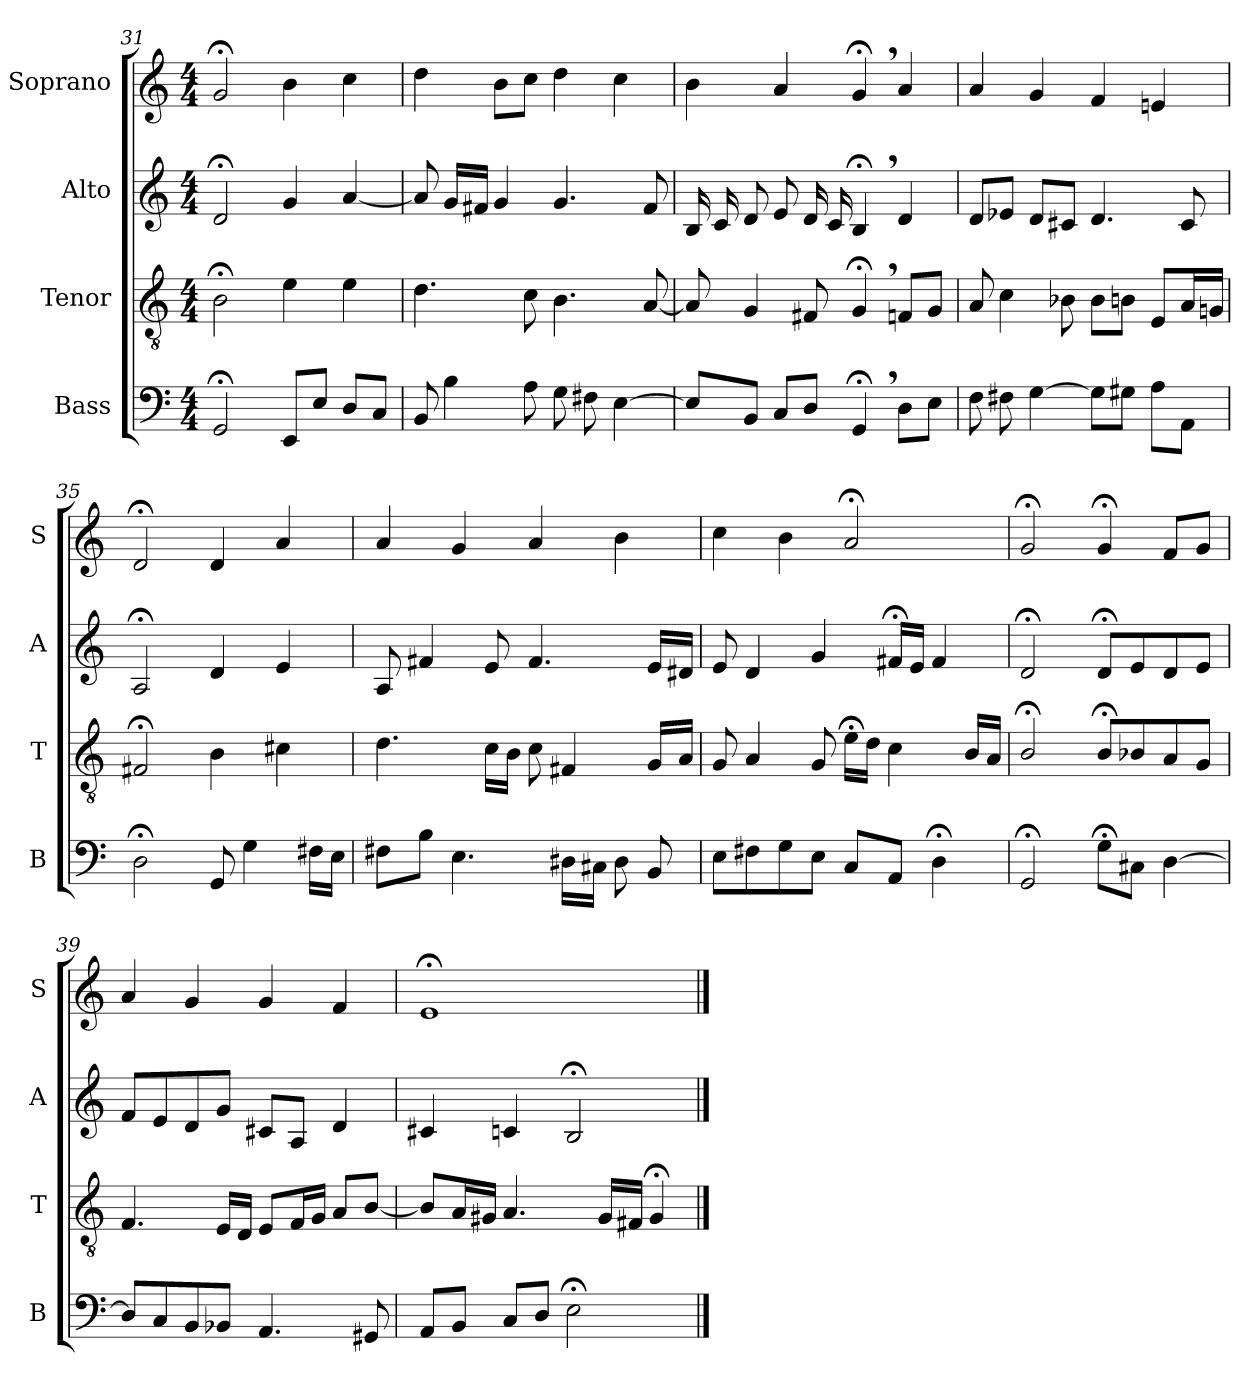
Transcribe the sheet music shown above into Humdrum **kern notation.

**kern	**kern	**kern	**kern
*part4	*part3	*part2	*part1
*staff4	*staff3	*staff2	*staff1
*I"Bass	*I"Tenor	*I"Alto	*I"Soprano
*I'B	*I'T	*I'A	*I'S
*clefF4	*clefGv2	*clefG2	*clefG2
*k[]	*k[]	*k[]	*k[]
*M4/4	*M4/4	*M4/4	*M4/4
=31	=31	=31	=31
2GG;</	2B;<\	2d;</	2g;</
8EE/L	4e\	4g/	4b\
8E/J	.	.	.
8D/L	4e\	[4a/	4cc\
8C/J	.	.	.
=32	=32	=32	=32
8BB/	4.d\	8a/]	4dd\
4B\	.	16g/LL	.
.	.	16f#X/JJ	.
.	.	4g/	8b\L
8A\	8c\	.	8cc\J
8G\	4.B\	4.g/	4dd\
8F#X\	.	.	.
[4E\	.	.	4cc\
.	[8A/	8f#/	.
=33	=33	=33	=33
8E/L]	8A/]	16B/	4b\
.	.	16c/	.
8BB/J	4G/	8d/	.
8C/L	.	8e/	4a/
8D/J	8F#X/	16d/	.
.	.	16c/	.
4GG;<,/	4G;<,/	4B;<,/	4g;<,/
8D\L	8Fn/L	4d/	4a/
8E\J	8G/J	.	.
=34	=34	=34	=34
8F\	8A/	8d/L	4a/
8F#X\	4c\	8e-X/J	.
[4G\	.	8d/L	4g/
.	8B-X\	8c#X/J	.
8G\L]	8B-\L	4.d/	4f/
8G#X\J	8Bn\J	.	.
8A\L	8E/L	.	4en/
8AA\J	16A/L	8c#/	.
.	16Gn/JJ	.	.
=35	=35	=35	=35
2D;<\	2F#X;</	2A;</	2d;</
8GG/	4B\	4d/	4d/
4G\	.	.	.
.	4c#X\	4e/	4a/
16F#X\LL	.	.	.
16E\JJ	.	.	.
=36	=36	=36	=36
8F#X\L	4.d\	8A/	4a/
8B\J	.	4f#X/	.
4.E\	.	.	4g/
.	16c\LL	8e/	.
.	16B\JJ	.	.
.	8c\	4.f#/	4a/
16D#X\LL	4F#X/	.	.
16C#X\JJ	.	.	.
8D#\	.	.	4b\
8BB/	16G/LL	16e/LL	.
.	16A/JJ	16d#X/JJ	.
=37	=37	=37	=37
8E\L	8G/	8e/	4cc\
8F#X\	4A/	4d/	.
8G\	.	.	4b\
8E\J	8G/	4g/	.
8C/L	16e;<\LL	.	2a;</
.	16d\JJ	.	.
8AA/J	4c\	16f#X;</LL	.
.	.	16e/JJ	.
4D;<\	.	4f#/	.
.	16B/LL	.	.
.	16A/JJ	.	.
=38	=38	=38	=38
2GG;</	2B;</	2d;</	2g;</
8G;<\L	8B;</L	8d;</L	4g;</
8C#X\J	8B-X/	8e/	.
[4D\	8A/	8d/	8f/L
.	8G/J	8e/J	8g/J
=39	=39	=39	=39
8D/L]	4.F/	8f/L	4a/
8C/	.	8e/	.
8BB/	.	8d/	4g/
8BB-X/J	16E/LL	8g/J	.
.	16D/JJ	.	.
4.AA/	8E/L	8c#X/L	4g/
.	16F/L	8A/J	.
.	16G/JJ	.	.
.	8A/L	4d/	4f/
8GG#X/	[8B/J	.	.
=40	=40	=40	=40
8AA/L	8B/L]	4c#X/	1e;</
8BB/J	16A/L	.	.
.	16G#X/JJ	.	.
8C/L	4.A/	4cn/	.
8D/J	.	.	.
2E;<\	.	2B;</	.
.	16G#/LL	.	.
.	16F#X/JJ	.	.
.	4G#;</	.	.
==	==	==	==
*-	*-	*-	*-
